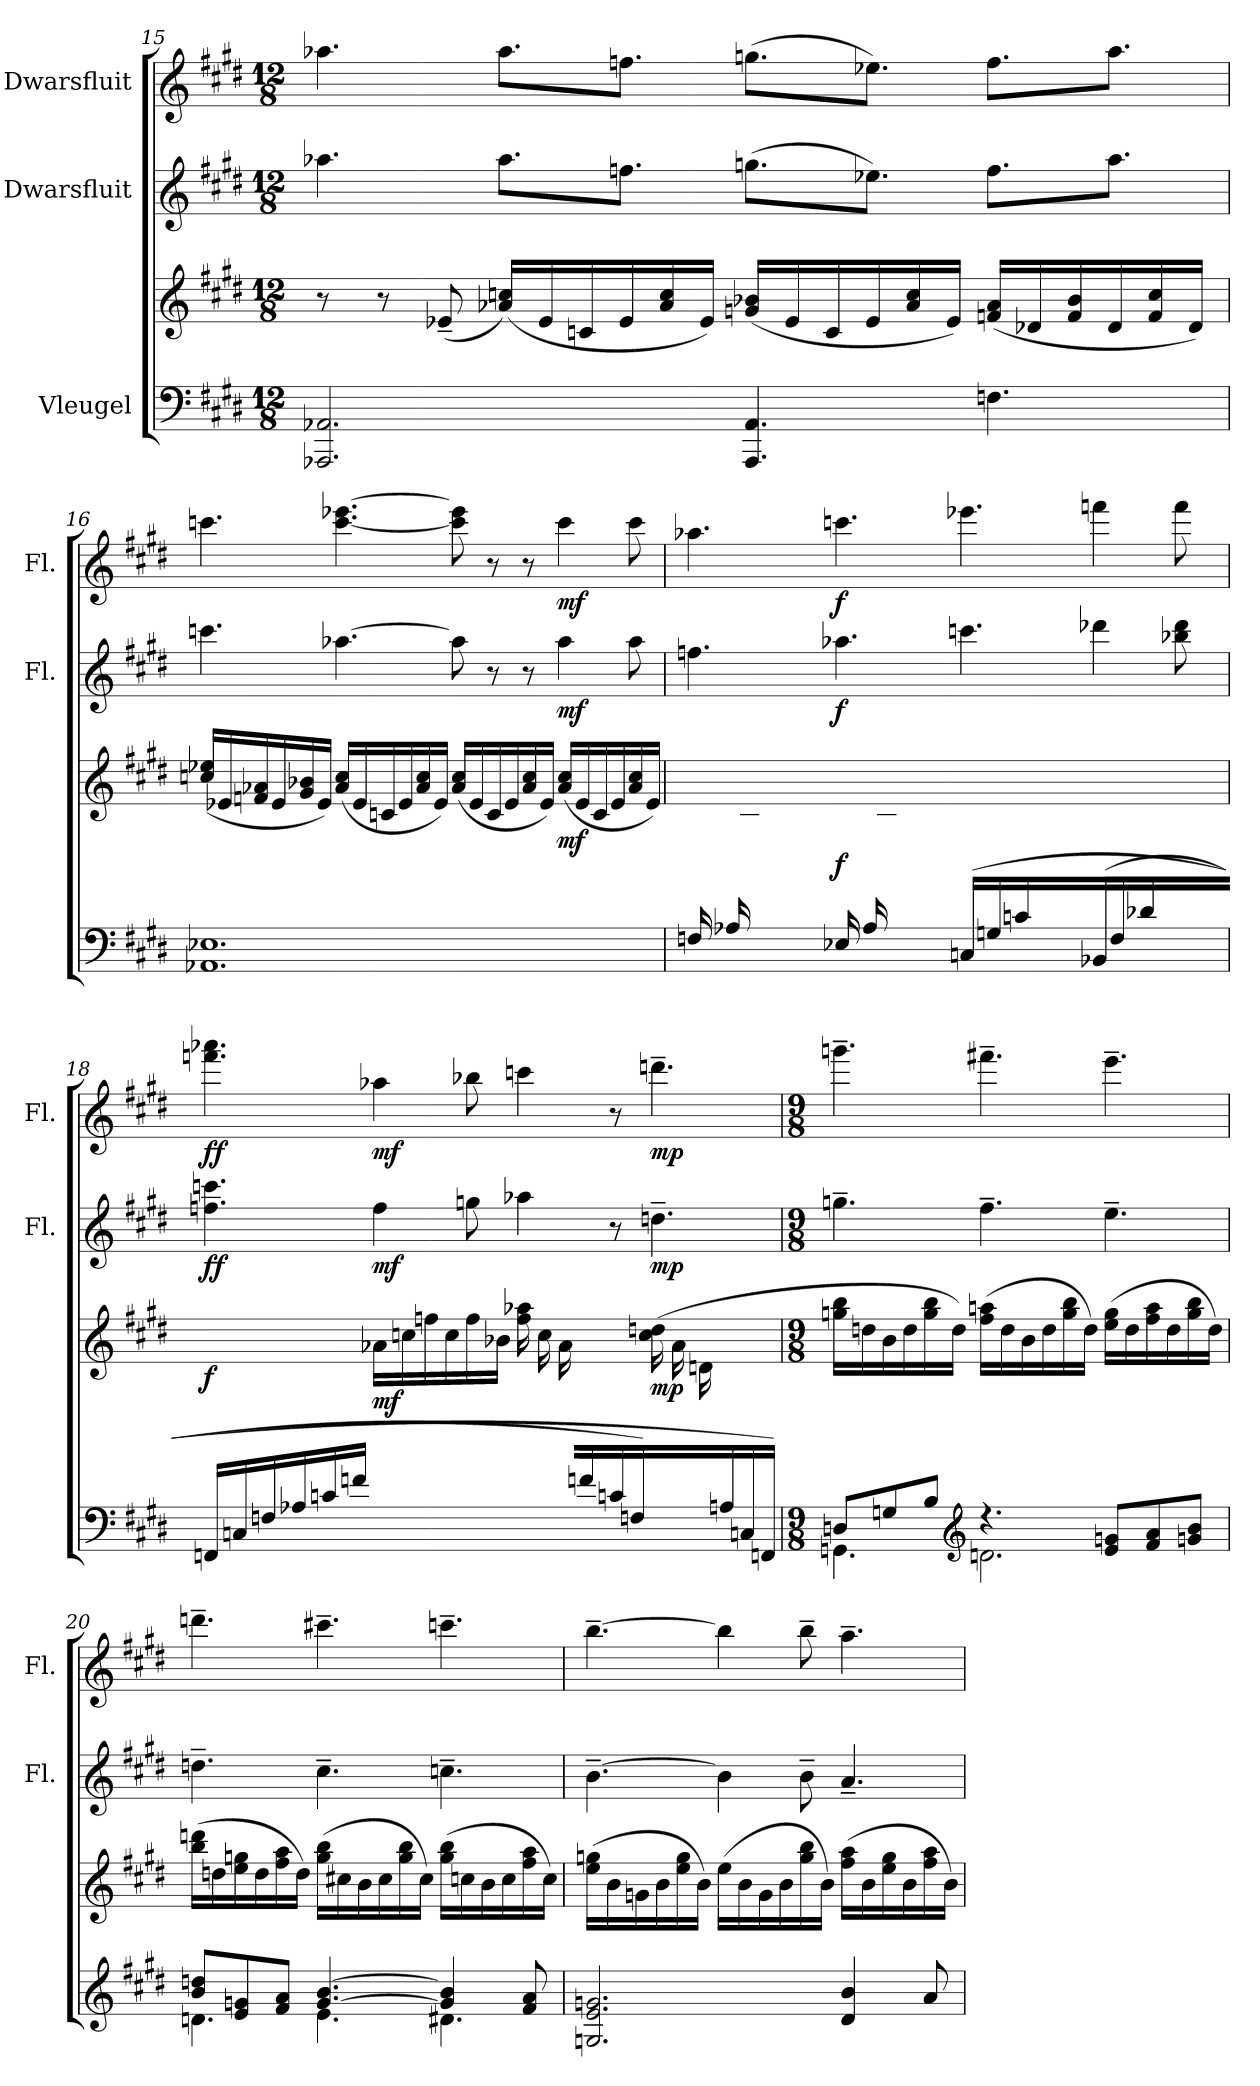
**kern	**kern	**dynam	**kern	**dynam	**kern	**dynam
*part3	*part3	*part3	*part2	*part2	*part1	*part1
*staff4	*staff3	*staff3/4	*staff2	*staff2	*staff1	*staff1
*I"Vleugel	*	*	*I"Dwarsfluit	*	*I"Dwarsfluit	*
*	*	*	*I'Fl.	*	*I'Fl.	*
!!LO:LB:g=z
*clefF4	*clefG2	*	*clefG2	*	*clefG2	*
*k[f#c#g#d#]	*k[f#c#g#d#]	*	*k[f#c#g#d#]	*	*k[f#c#g#d#]	*
*M12/8	*M12/8	*	*M12/8	*	*M12/8	*
=15	=15	=15	=15	=15	=15	=15
2.AAA-X/ 2.AA-X/	8r	.	4.aa-X\	.	4.aa-X\	.
.	8r	.	.	.	.	.
.	(8e-X~/	.	.	.	.	.
.	(>16a-X/ 16ccn/LL)	.	8.aa-\L	.	8.aa-\L	.
.	16e-/	.	.	.	.	.
.	16cn/	.	.	.	.	.
.	16e-/	.	8.ffn\J	.	8.ffn\J	.
.	16a-/ 16cc/	.	.	.	.	.
.	16e-/JJ)	.	.	.	.	.
4.AAA-/ 4.AA-/	(>16gn/ 16b-X/LL	.	(8.ggn\L	.	(8.ggn\L	.
.	16e-/	.	.	.	.	.
.	16c/	.	.	.	.	.
.	16e-/	.	8.ee-X\J)	.	8.ee-X\J)	.
.	16a-/ 16cc/	.	.	.	.	.
.	16e-/JJ)	.	.	.	.	.
4.Fn\	(16fn/ 16a-/LL	.	8.ff\L	.	8.ff\L	.
.	16d-X/	.	.	.	.	.
.	16f/ 16b-/	.	.	.	.	.
.	16d-/	.	8.aa-\J	.	8.aa-\J	.
.	16f/ 16cc/	.	.	.	.	.
.	16d-/JJ)	.	.	.	.	.
!!LO:LB:g=z
=16	=16	=16	=16	=16	=16	=16
1.AA-X 1.E-X	(>16ccn/ 16ee-X/LL	.	4.cccn\	.	4.cccn\	.
.	16e-X/	.	.	.	.	.
.	16fn/ 16a-X/	.	.	.	.	.
.	16e-/	.	.	.	.	.
.	16g#/ 16b-X/	.	.	.	.	.
.	16e-/JJ)	.	.	.	.	.
.	(>16a-/ 16cc/LL	.	[4.aa-X\	.	[4.ccc\ [4.eee-X\	.
.	16e-/	.	.	.	.	.
.	16cn/	.	.	.	.	.
.	16e-/	.	.	.	.	.
.	16a-/ 16cc/	.	.	.	.	.
.	16e-/JJ)	.	.	.	.	.
.	(>16a-/ 16cc/LL	.	8aa-\]	.	8ccc\] 8eee-\]	.
.	16e-/	.	.	.	.	.
.	16c/	.	8r	.	8r	.
.	16e-/	.	.	.	.	.
.	16a-/ 16cc/	.	8r	.	8r	.
.	16e-/JJ)	.	.	.	.	.
!	!	!LO:DY:b	!	!LO:DY:b	!	!LO:DY:b
.	(>16a-/ 16cc/LL	mf	4aa-\	mf	4ccc\	mf
.	16e-/	.	.	.	.	.
.	16c/	.	.	.	.	.
.	16e-/	.	.	.	.	.
.	16a-/ 16cc/	.	8aa-\	.	8ccc\	.
.	16e-/JJ)	.	.	.	.	.
!!LO:PB:g=z
=17	=17	=17	=17	=17	=17	=17
*^	*	*	*	*	*	*
(16Fn/LL	1.ryy	8ryy	.	4.ffn\	.	4.aa-X\	.
16A-X/	.	.	.	.	.	.	.
4ryy	.	16cn\	.	.	.	.	.
.	.	16fn\	.	.	.	.	.
.	.	16a-X\	.	.	.	.	.
.	.	16ccn\JJ)	.	.	.	.	.
!	!	!	!LO:DY:b	!	!LO:DY:b	!	!LO:DY:b
(16E-X/LL	.	8ryy	f	4.aa-X\	f	4.cccn\	f
16A-/	.	.	.	.	.	.	.
4ryy	.	16c\	.	.	.	.	.
.	.	16e-X\	.	.	.	.	.
.	.	16a-\	.	.	.	.	.
.	.	16cc\JJ)	.	.	.	.	.
(16Cn/LL	.	8.ryy	.	4.cccn\	.	4.eee-X\	.
16Gn/	.	.	.	.	.	.	.
16cn/	.	.	.	.	.	.	.
8.ryy	.	16e-\	.	.	.	.	.
.	.	16gn\	.	.	.	.	.
.	.	16cc\ 16ee-X\JJ)	.	.	.	.	.
(16BB-X/LL	.	8.ryy	.	4ddd-X\	.	4fffn\	.
16F/	.	.	.	.	.	.	.
16d-X/	.	.	.	.	.	.	.
8.ryy	.	16f\	.	.	.	.	.
.	.	16b-X\	.	8bb-X\ 8ddd-\	.	8fff\	.
.	.	16dd-X\ 16ffn\JJ)	.	.	.	.	.
!!LO:LB:g=z
=18	=18	=18	=18	=18	=18	=18	=18
!	!	!	!LO:DY:b	!	!LO:DY:b	!	!LO:DY:b
2...ryy	(16FFn/LL	4.ryy	f	4.ffn\ 4.cccn\	ff	4.fffn\ 4.aaa-X\	ff
.	16Cn/	.	.	.	.	.	.
.	16Fn/	.	.	.	.	.	.
.	16A-X/	.	.	.	.	.	.
.	16cn/	.	.	.	.	.	.
.	16fn/JJ	.	.	.	.	.	.
!	!	!	!LO:DY:b	!	!LO:DY:b	!	!LO:DY:b
.	8ryy	16a-X\LL	mf	4ff\	mf	4aa-X\	mf
.	.	16ccn\	.	.	.	.	.
.	1ryy	16ffn\	.	.	.	.	.
.	.	16cc\	.	.	.	.	.
.	.	16ff\	.	8ggn\	.	8bb-X\	.
.	.	(16b-X\JJ	.	.	.	.	.
.	.	(16ff\ 16aa-X\LL	.	4aa-X\	.	4cccn\	.
.	.	16cc\	.	.	.	.	.
.	.	16a-\	.	.	.	.	.
16fn/	.	8.ryy	.	.	.	.	.
16cn/	.	.	.	8r	.	8r	.
16Fn/JJ)	.	.	.	.	.	.	.
!	!	!	!LO:DY:b	!	!LO:DY:b	!	!LO:DY:b
8.ryy	.	(16cc\ 16ddn\LL	mp	4.ddn~\	mp	4.dddn~\	mp
.	.	16a-\	.	.	.	.	.
.	.	16dn\	.	.	.	.	.
16A/	.	8.ryy	.	.	.	.	.
16Cn/	.	.	.	.	.	.	.
16FFn/JJ)	.	.	.	.	.	.	.
!!LO:LB:g=z
=19	=19	=19	=19	=19	=19	=19	=19
*M9/8	*	*M9/8	*	*M9/8	*	*M9/8	*
8Dn/L	4.GGn\	16ggn\ 16bb\LL	.	4.ggn~\	.	4.gggn~\	.
.	.	16ddn\	.	.	.	.	.
8Gn/	.	16b\	.	.	.	.	.
.	.	16dd\	.	.	.	.	.
8B/J	.	16gg\ 16bb\	.	.	.	.	.
.	.	16dd\JJ)	.	.	.	.	.
*clefG2	*	*	*	*	*	*	*
4.r	2.dn\	(16ff#\ 16aan\LL	.	4.ff#~\	.	4.fff#X~\	.
.	.	16dd\	.	.	.	.	.
.	.	16b\	.	.	.	.	.
.	.	16dd\	.	.	.	.	.
.	.	16gg\ 16bb\	.	.	.	.	.
.	.	16dd\JJ)	.	.	.	.	.
8e/ 8gn/L	.	(16ee\ 16gg\LL	.	4.ee~\	.	4.eee~\	.
.	.	16dd\	.	.	.	.	.
8f#/ 8a/	.	16ff#\ 16aa\	.	.	.	.	.
.	.	16dd\	.	.	.	.	.
8gn/ 8b/J	.	16gg\ 16bb\	.	.	.	.	.
.	.	16dd\JJ)	.	.	.	.	.
=20	=20	=20	=20	=20	=20	=20	=20
8b/ 8ddn/L	4.dn\	(16bb\ 16dddn\LL	.	4.ddn~\	.	4.dddn~\	.
.	.	16ddn\	.	.	.	.	.
8e/ 8gn/	.	16ee\ 16ggn\	.	.	.	.	.
.	.	16dd\	.	.	.	.	.
8f#/ 8a/J	.	16ff#\ 16aa\	.	.	.	.	.
.	.	16dd\JJ)	.	.	.	.	.
[4.g/ [4.b/	4.e\	(16gg\ 16bb\LL	.	4.cc#~\	.	4.ccc#X~\	.
.	.	16cc#X\	.	.	.	.	.
.	.	16b\	.	.	.	.	.
.	.	16cc#\	.	.	.	.	.
.	.	16gg\ 16bb\	.	.	.	.	.
.	.	16cc#\JJ)	.	.	.	.	.
4g/] 4b/]	4.d#X\	(16gg\ 16bb\LL	.	4.ccn~\	.	4.cccn~\	.
.	.	16ccn\	.	.	.	.	.
.	.	16b\	.	.	.	.	.
.	.	16cc\	.	.	.	.	.
8f#/ 8a/	.	16ff#\ 16aa\	.	.	.	.	.
.	.	16cc\JJ)	.	.	.	.	.
*v	*v	*	*	*	*	*	*
!!LO:PB:g=z
=21	=21	=21	=21	=21	=21	=21
2.Gn/ 2.e/ 2.gn/	(16ee\ 16ggn\LL	.	[4.b~\	.	[4.bb~\	.
.	16b\	.	.	.	.	.
.	16gn\	.	.	.	.	.
.	16b\	.	.	.	.	.
.	16ee\ 16gg\	.	.	.	.	.
.	16b\JJ)	.	.	.	.	.
.	(16ee\LL	.	4b\]	.	4bb\]	.
.	16b\	.	.	.	.	.
.	16g\	.	.	.	.	.
.	16b\	.	.	.	.	.
.	16gg\ 16bb\	.	8b~\	.	8bb~\	.
.	16b\JJ)	.	.	.	.	.
4d#/ 4b/	(16ff#\ 16aa\LL	.	4.a~/	.	4.aa~\	.
.	16b\	.	.	.	.	.
.	16ee\ 16gg\	.	.	.	.	.
.	16b\	.	.	.	.	.
8a/	16ff#\ 16aa\	.	.	.	.	.
.	16b\JJ)	.	.	.	.	.
=	=	=	=	=	=	=
*-	*-	*-	*-	*-	*-	*-
